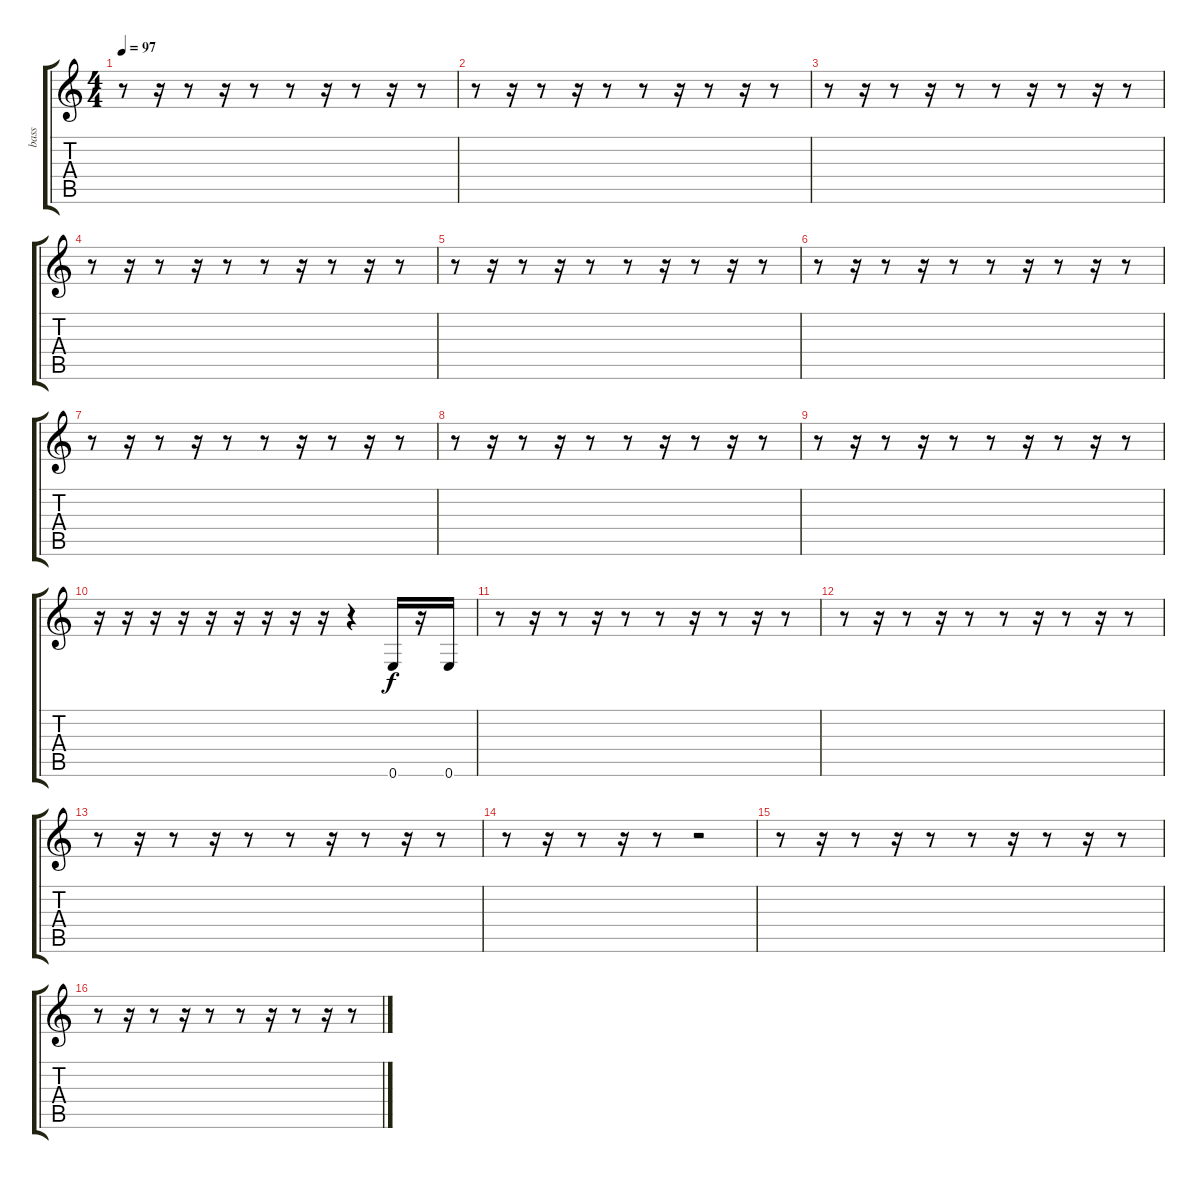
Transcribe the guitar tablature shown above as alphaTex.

\track ("bass" "bass") {instrument synthbass1}
\staff {score tabs}
\tuning (E4 B3 G3 D3 A2 E2) {hide}
\ts (4 4)
\tempo 97
\clef g2
\ks c
r.8{dy f} r.16 r.8 r.16 r.8 r.8 r.16 r.8 r.16 r.8 |
r.8 r.16 r.8 r.16 r.8 r.8 r.16 r.8 r.16 r.8 |
r.8 r.16 r.8 r.16 r.8 r.8 r.16 r.8 r.16 r.8 |
r.8 r.16 r.8 r.16 r.8 r.8 r.16 r.8 r.16 r.8 |
r.8 r.16 r.8 r.16 r.8 r.8 r.16 r.8 r.16 r.8 |
r.8 r.16 r.8 r.16 r.8 r.8 r.16 r.8 r.16 r.8 |
r.8 r.16 r.8 r.16 r.8 r.8 r.16 r.8 r.16 r.8 |
r.8 r.16 r.8 r.16 r.8 r.8 r.16 r.8 r.16 r.8 |
r.8 r.16 r.8 r.16 r.8 r.8 r.16 r.8 r.16 r.8 |
r.16 r.16 r.16 r.16 r.16 r.16 r.16 r.16 r.16 r.4 0.6.16 r.16 0.6.16 |
r.8 r.16 r.8 r.16 r.8 r.8 r.16 r.8 r.16 r.8 |
r.8 r.16 r.8 r.16 r.8 r.8 r.16 r.8 r.16 r.8 |
r.8 r.16 r.8 r.16 r.8 r.8 r.16 r.8 r.16 r.8 |
r.8 r.16 r.8 r.16 r.8 r.2 |
r.8 r.16 r.8 r.16 r.8 r.8 r.16 r.8 r.16 r.8 |
r.8 r.16 r.8 r.16 r.8 r.8 r.16 r.8 r.16 r.8
